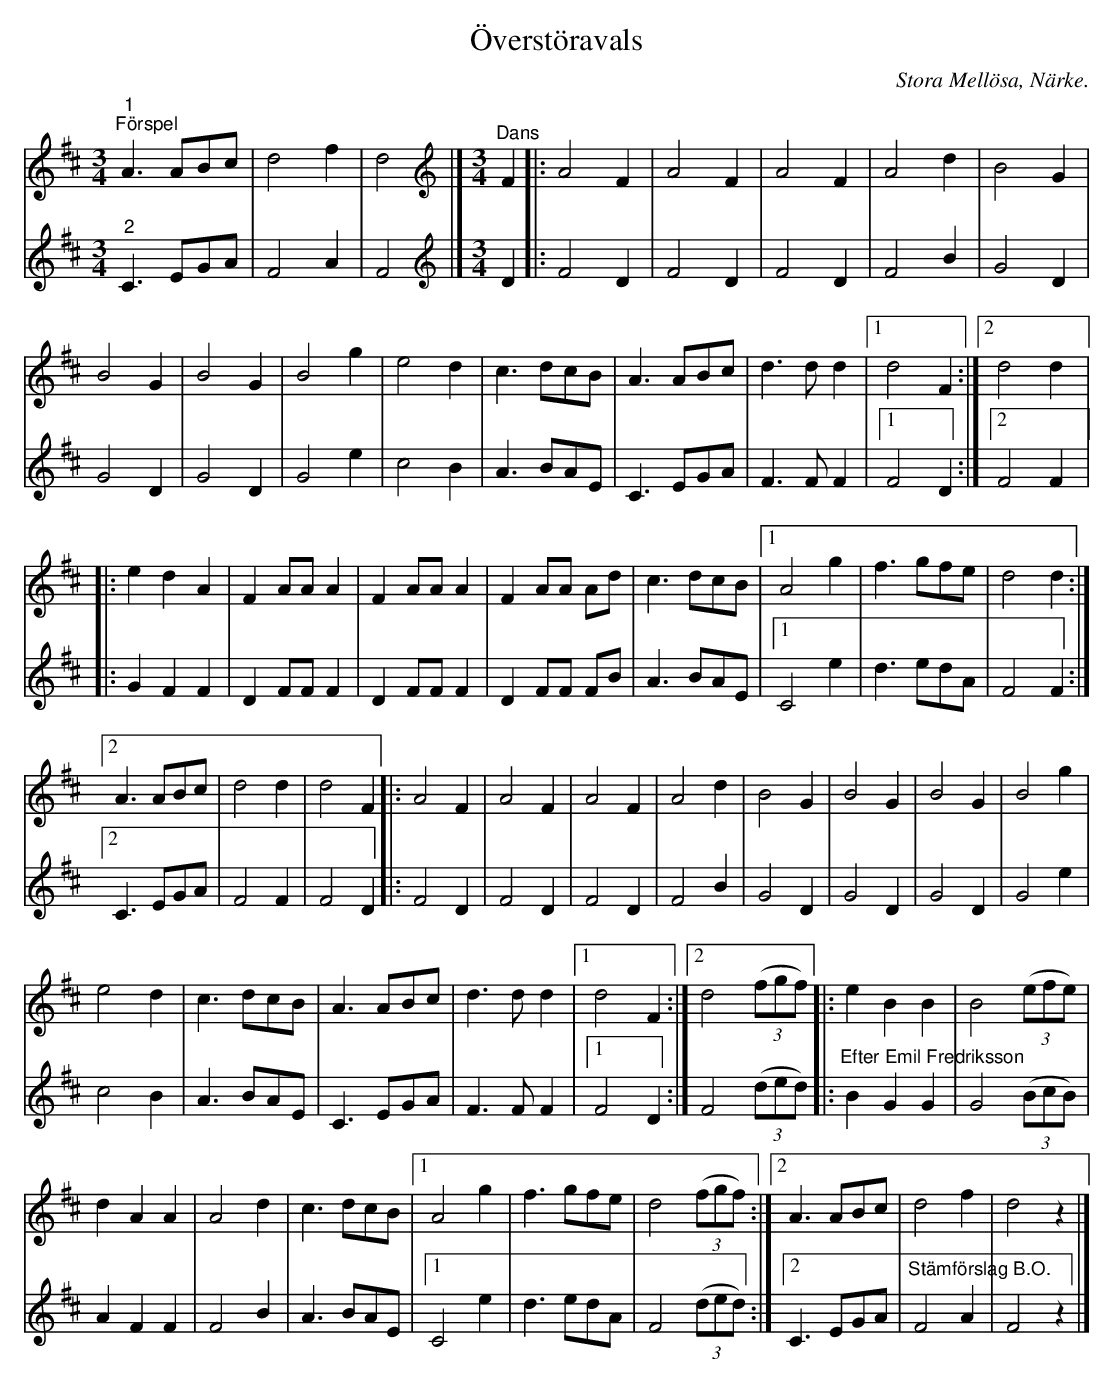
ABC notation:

X:1
T:Överstöravals
O:Stora Mellösa, Närke.
L:1/8
M:3/4
K:D
V:1
"^1""^Förspel" A3 ABc | d4 f2 | d4 |][K:D][M:3/4][K:treble]"^Dans" F2 |: A4 F2 | A4 F2 | A4 F2 | A4 d2 | B4 G2 |
B4 G2 | B4 G2 | B4 g2 | e4 d2 | c3 dcB | A3 ABc | d3 d d2 |1 d4 F2 :|2 d4 d2 |:
e2 d2 A2 | F2 AA A2 | F2 AA A2 | F2 AA Ad | c3 dcB |1 A4 g2 | f3 gfe | d4 d2 :|2
A3 ABc | d4 d2 | d4 F2 |: A4 F2 | A4 F2 | A4 F2 | A4 d2 | B4 G2 | B4 G2 | B4 G2 | B4 g2 |
e4 d2 | c3 dcB | A3 ABc | d3 d d2 |1 d4 F2 :|2 d4 (3(fgf) |: e2 B2 B2 | B4 (3(efe) |
d2 A2 A2 | A4 d2 | c3 dcB |1 A4 g2 | f3 gfe | d4 (3(fgf) :|2 A3 ABc | d4 f2 | d4 z2 |]
V:2
"^2" C3 EGA | F4 A2 | F4 |][K:D][M:3/4][K:treble] D2 |: F4 D2 | F4 D2 | F4 D2 | F4 B2 | G4 D2 |
G4 D2 | G4 D2 | G4 e2 | c4 B2 | A3 BAE | C3 EGA | F3 F F2 |1 F4 D2 :|2 F4 F2 |: G2 F2 F2 |
D2 FF F2 | D2 FF F2 | D2 FF FB | A3 BAE |1 C4 e2 | d3 edA | F4 F2 :|2 C3 EGA | F4 F2 | F4 D2 |:
F4 D2 | F4 D2 | F4 D2 | F4 B2 | G4 D2 | G4 D2 | G4 D2 | G4 e2 | c4 B2 | A3 BAE | C3 EGA |
F3 F F2 |1 F4 D2 :|  F4 (3(ded) |: "^Efter Emil Fredriksson" B2 G2 G2 | G4 (3(BcB) | A2 F2 F2 |
F4 B2 | A3 BAE |1 C4 e2 | d3 edA | F4 (3(ded) :|2 C3 EGA |"^Stämförslag B.O." F4 A2 | F4 z2 |]
